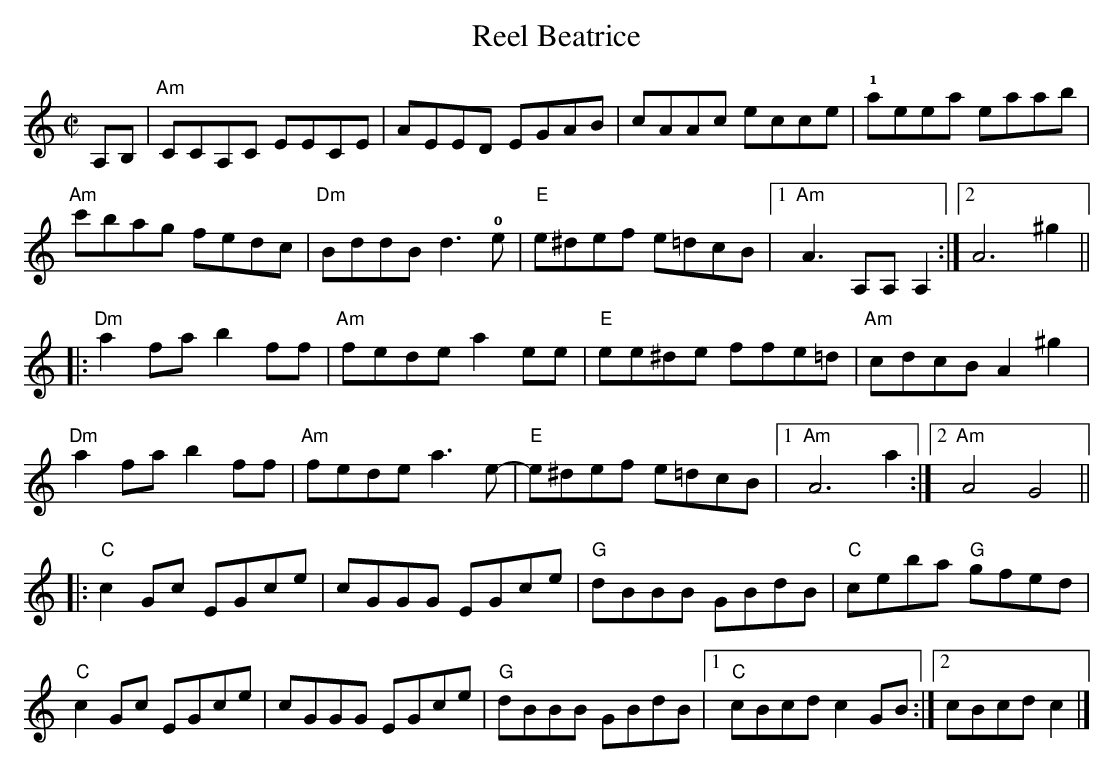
X:1
T:Reel Beatrice
M:C|
L:1/8
Q:180
K:C
A,B,|\
"Am"CCA,C EECE|AEED EGAB|cAAc ecce|!1!aeea eaab|
"Am"c'bag fedc|"Dm"BddB d3 !0!e|"E"e^def e=dcB|1"Am" A3 A,A,A,2 :|2 A6 ^g2||
|:"Dm"a2 fa b2 ff|"Am"fede a2ee| "E"ee^de ffe=d| "Am"cdcB A2 ^g2|
"Dm"a2 fa b2 ff|"Am"fede a3 e-| "E"e^def e=dcB|1"Am" A6 a2:|2 "Am"A4 G4||
|:"C"c2 Gc EGce|cGGG EGce|"G"dBBB GBdB|"C"ceba "G"gfed|
"C"c2 Gc EGce|cGGG EGce|"G"dBBB GBdB|1"C" cBcd c2 GB:|2 cBcd c2 |]
